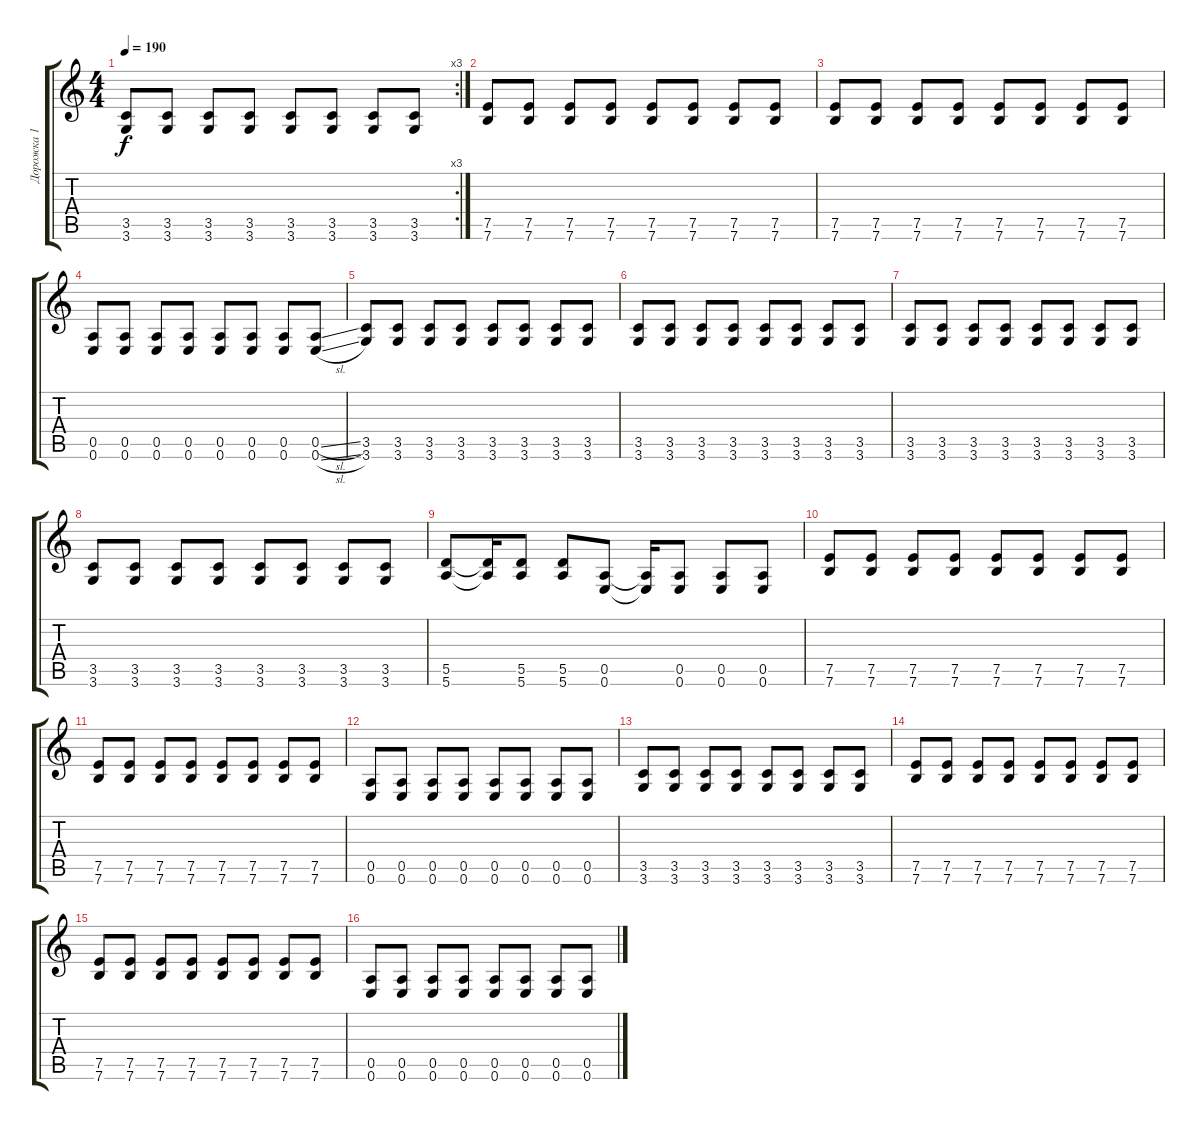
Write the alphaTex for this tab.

\track ("Дорожка 1" "Дорожка 1") {instrument distortionguitar}
\staff {score tabs}
\tuning (E4 B3 G3 D3 A2 E2) {hide}
\rc 3
\ts (4 4)
\tempo 190
\clef g2
\ks c
(3.5 3.6).8{dy f} (3.5 3.6).8 (3.5 3.6).8 (3.5 3.6).8 (3.5 3.6).8 (3.5 3.6).8 (3.5 3.6).8 (3.5 3.6).8 |
(7.5 7.6).8 (7.5 7.6).8 (7.5 7.6).8 (7.5 7.6).8 (7.5 7.6).8 (7.5 7.6).8 (7.5 7.6).8 (7.5 7.6).8 |
(7.5 7.6).8 (7.5 7.6).8 (7.5 7.6).8 (7.5 7.6).8 (7.5 7.6).8 (7.5 7.6).8 (7.5 7.6).8 (7.5 7.6).8 |
(0.5 0.6).8 (0.5 0.6).8 (0.5 0.6).8 (0.5 0.6).8 (0.5 0.6).8 (0.5 0.6).8 (0.5 0.6).8 (0.5{sl} 0.6{sl}).8 |
(3.5 3.6).8 (3.5 3.6).8 (3.5 3.6).8 (3.5 3.6).8 (3.5 3.6).8 (3.5 3.6).8 (3.5 3.6).8 (3.5 3.6).8 |
(3.5 3.6).8 (3.5 3.6).8 (3.5 3.6).8 (3.5 3.6).8 (3.5 3.6).8 (3.5 3.6).8 (3.5 3.6).8 (3.5 3.6).8 |
(3.5 3.6).8 (3.5 3.6).8 (3.5 3.6).8 (3.5 3.6).8 (3.5 3.6).8 (3.5 3.6).8 (3.5 3.6).8 (3.5 3.6).8 |
(3.5 3.6).8 (3.5 3.6).8 (3.5 3.6).8 (3.5 3.6).8 (3.5 3.6).8 (3.5 3.6).8 (3.5 3.6).8 (3.5 3.6).8 |
(5.5 5.6).8 (5.5{t} 5.6{t}).16 (5.5 5.6).8 (5.5 5.6).8 (0.5 0.6).8 (0.5{t} 0.6{t}).16 (0.5 0.6).8 (0.5 0.6).8 (0.5 0.6).8 |
(7.5 7.6).8 (7.5 7.6).8 (7.5 7.6).8 (7.5 7.6).8 (7.5 7.6).8 (7.5 7.6).8 (7.5 7.6).8 (7.5 7.6).8 |
(7.5 7.6).8 (7.5 7.6).8 (7.5 7.6).8 (7.5 7.6).8 (7.5 7.6).8 (7.5 7.6).8 (7.5 7.6).8 (7.5 7.6).8 |
(0.5 0.6).8 (0.5 0.6).8 (0.5 0.6).8 (0.5 0.6).8 (0.5 0.6).8 (0.5 0.6).8 (0.5 0.6).8 (0.5 0.6).8 |
(3.5 3.6).8 (3.5 3.6).8 (3.5 3.6).8 (3.5 3.6).8 (3.5 3.6).8 (3.5 3.6).8 (3.5 3.6).8 (3.5 3.6).8 |
(7.5 7.6).8 (7.5 7.6).8 (7.5 7.6).8 (7.5 7.6).8 (7.5 7.6).8 (7.5 7.6).8 (7.5 7.6).8 (7.5 7.6).8 |
(7.5 7.6).8 (7.5 7.6).8 (7.5 7.6).8 (7.5 7.6).8 (7.5 7.6).8 (7.5 7.6).8 (7.5 7.6).8 (7.5 7.6).8 |
(0.5 0.6).8 (0.5 0.6).8 (0.5 0.6).8 (0.5 0.6).8 (0.5 0.6).8 (0.5 0.6).8 (0.5 0.6).8 (0.5 0.6).8
